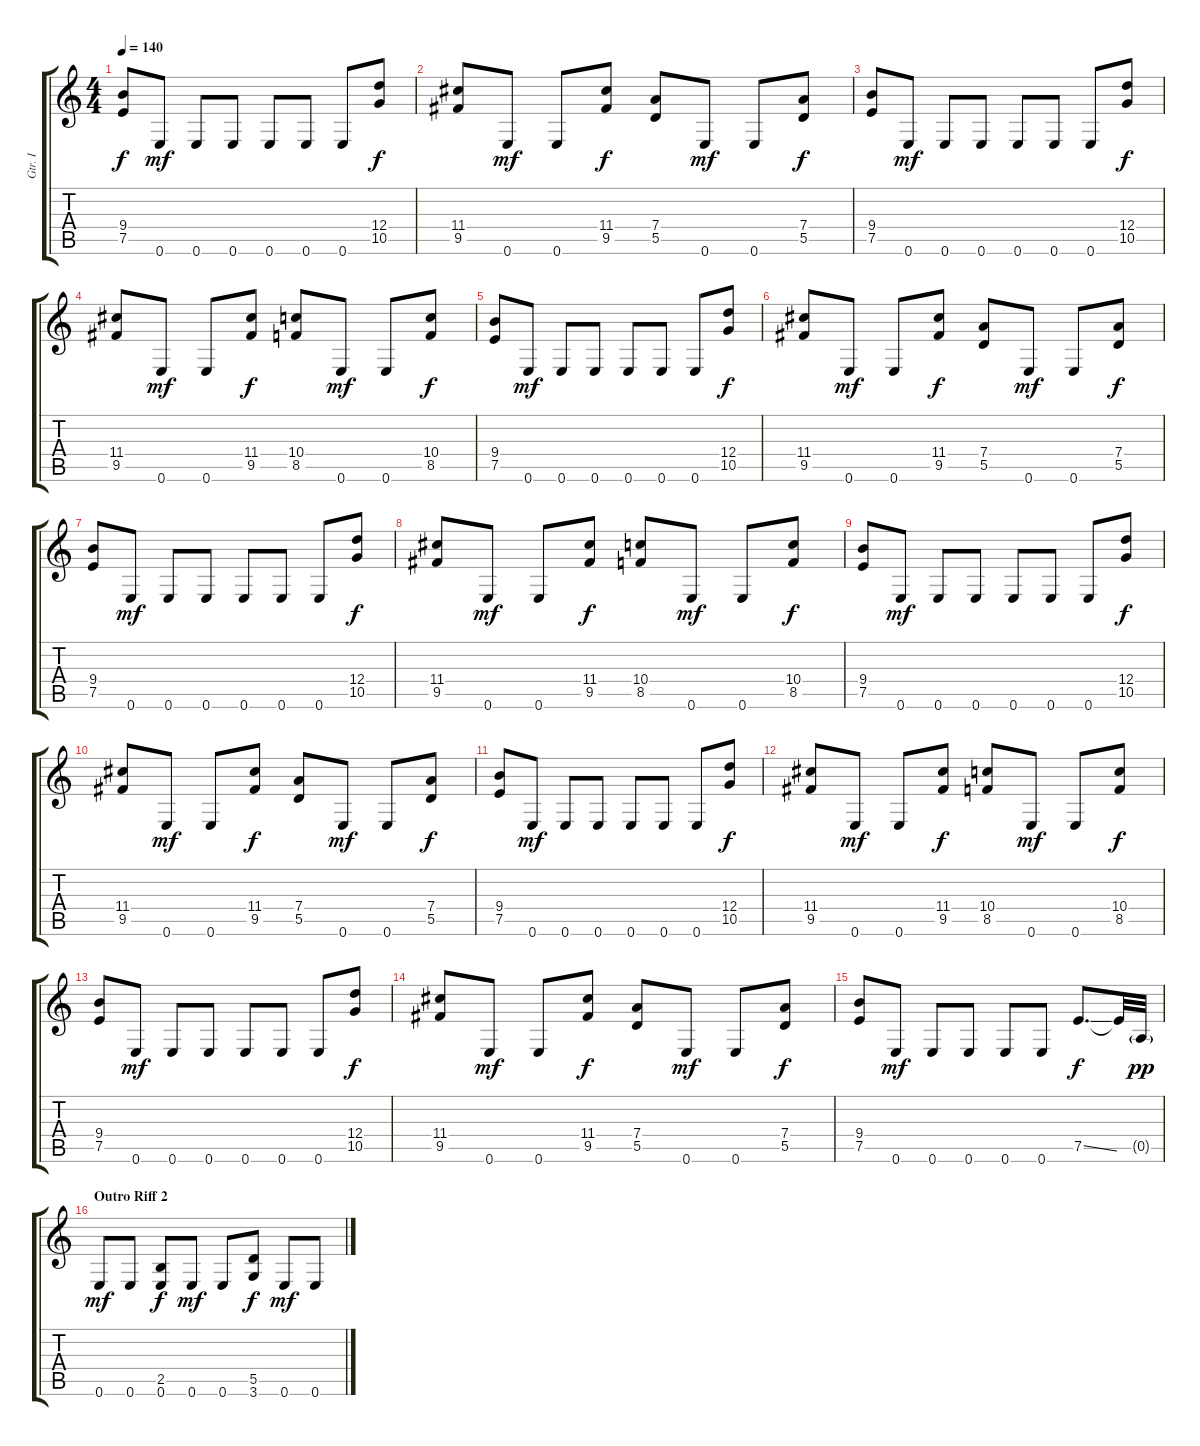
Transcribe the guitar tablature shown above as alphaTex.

\track ("Gtr. I" "Gtr. I") {instrument overdrivenguitar}
\staff {score tabs}
\tuning (E4 B3 G3 D3 A2 E2) {hide}
\ts (4 4)
\tempo 140
\clef g2
\ks c
(9.4 7.5).8{dy f} 0.6.8{dy mf} 0.6.8 0.6.8 0.6.8 0.6.8 0.6.8 (12.4 10.5).8{dy f} |
(11.4 9.5).8 0.6.8{dy mf} 0.6.8 (11.4 9.5).8{dy f} (7.4 5.5).8 0.6.8{dy mf} 0.6.8 (7.4 5.5).8{dy f} |
(9.4 7.5).8 0.6.8{dy mf} 0.6.8 0.6.8 0.6.8 0.6.8 0.6.8 (12.4 10.5).8{dy f} |
(11.4 9.5).8 0.6.8{dy mf} 0.6.8 (11.4 9.5).8{dy f} (10.4 8.5).8 0.6.8{dy mf} 0.6.8 (10.4 8.5).8{dy f} |
(9.4 7.5).8 0.6.8{dy mf} 0.6.8 0.6.8 0.6.8 0.6.8 0.6.8 (12.4 10.5).8{dy f} |
(11.4 9.5).8 0.6.8{dy mf} 0.6.8 (11.4 9.5).8{dy f} (7.4 5.5).8 0.6.8{dy mf} 0.6.8 (7.4 5.5).8{dy f} |
(9.4 7.5).8 0.6.8{dy mf} 0.6.8 0.6.8 0.6.8 0.6.8 0.6.8 (12.4 10.5).8{dy f} |
(11.4 9.5).8 0.6.8{dy mf} 0.6.8 (11.4 9.5).8{dy f} (10.4 8.5).8 0.6.8{dy mf} 0.6.8 (10.4 8.5).8{dy f} |
(9.4 7.5).8 0.6.8{dy mf} 0.6.8 0.6.8 0.6.8 0.6.8 0.6.8 (12.4 10.5).8{dy f} |
(11.4 9.5).8 0.6.8{dy mf} 0.6.8 (11.4 9.5).8{dy f} (7.4 5.5).8 0.6.8{dy mf} 0.6.8 (7.4 5.5).8{dy f} |
(9.4 7.5).8 0.6.8{dy mf} 0.6.8 0.6.8 0.6.8 0.6.8 0.6.8 (12.4 10.5).8{dy f} |
(11.4 9.5).8 0.6.8{dy mf} 0.6.8 (11.4 9.5).8{dy f} (10.4 8.5).8 0.6.8{dy mf} 0.6.8 (10.4 8.5).8{dy f} |
(9.4 7.5).8 0.6.8{dy mf} 0.6.8 0.6.8 0.6.8 0.6.8 0.6.8 (12.4 10.5).8{dy f} |
(11.4 9.5).8 0.6.8{dy mf} 0.6.8 (11.4 9.5).8{dy f} (7.4 5.5).8 0.6.8{dy mf} 0.6.8 (7.4 5.5).8{dy f} |
(9.4 7.5).8 0.6.8{dy mf} 0.6.8 0.6.8 0.6.8 0.6.8 7.5{ss}.8{d dy f} 7.5{t}.32 0.5{g}.32{dy pp} |
\section ("" "Outro Riff 2")
0.6.8{dy mf} 0.6.8 (2.5 0.6).8{dy f} 0.6.8{dy mf} 0.6.8 (5.5 3.6).8{dy f} 0.6.8{dy mf} 0.6.8
